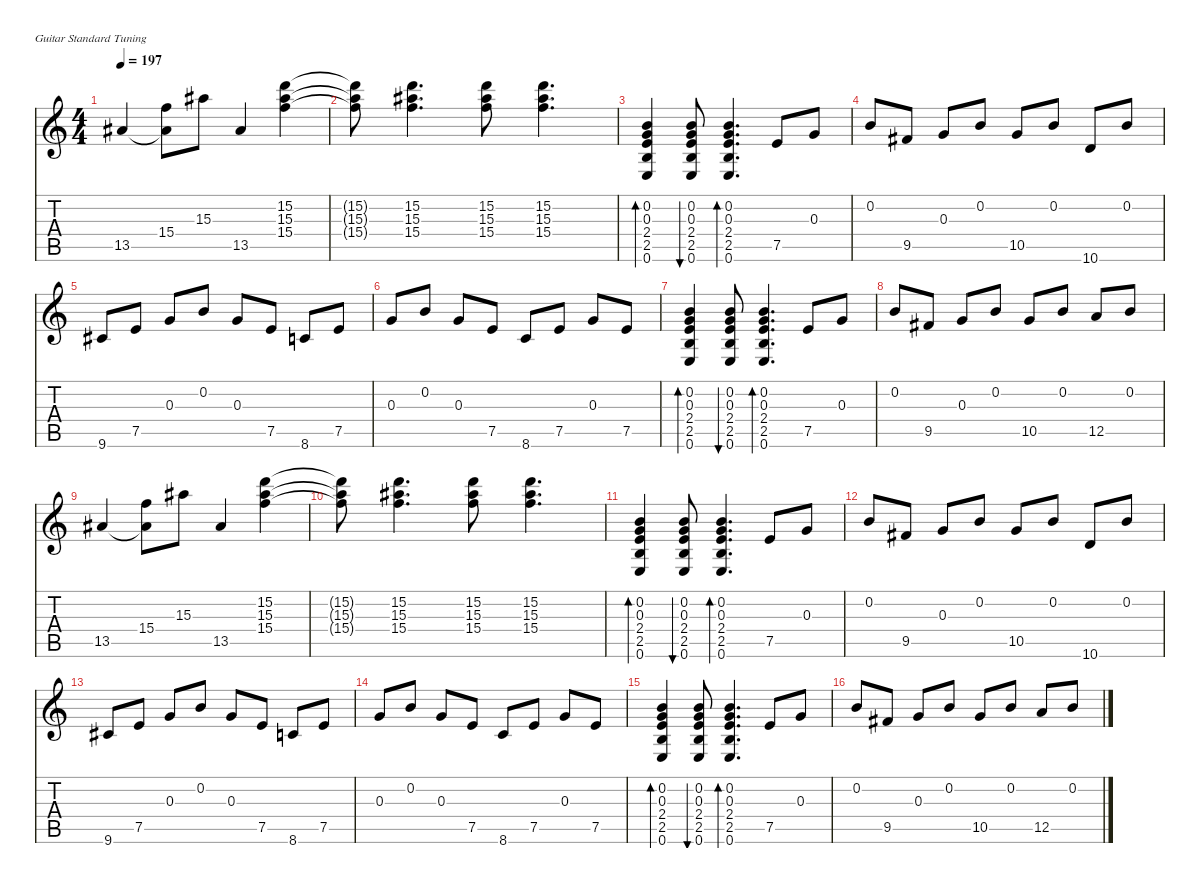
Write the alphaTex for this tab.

\defaultSystemsLayout 4
\hideDynamics
\bracketExtendMode nobrackets
\singleTrackTrackNamePolicy hidden
\multiTrackTrackNamePolicy hidden
\firstSystemTrackNameMode fullname
\firstSystemTrackNameOrientation horizontal
\otherSystemsTrackNameOrientation horizontal
\track ("Guitar 1" "dist.guit.") {instrument distortionguitar}
\staff {score tabs}
\tuning (E4 B3 G3 D3 A2 E2)
\ts (4 4)
\tempo 197
\clef g2
\ks c
13.5{acc #}.4{dy f beam Up} (15.4 13.5{t acc #}).8{beam Down} 15.3{acc #}.8{beam Down} 13.5{acc #}.4{beam Up} (15.2 15.3{acc #} 15.4).4{beam Down} |
(15.2{t} 15.3{t acc #} 15.4{t}).8{beam Down} (15.2 15.3{acc #} 15.4).4{d beam Down} (15.2 15.3{acc #} 15.4).8{beam Down} (15.2 15.3{acc #} 15.4).4{d beam Down} |
(0.2 0.3 2.4 2.5 0.6).4{bd 60 dy mf beam Up} (0.2 0.3 2.4 2.5 0.6).8{bu 60 beam Up} (0.2 0.3 2.4 2.5 0.6).4{d bd 60 beam Up} 7.5.8{dy f beam Up} 0.3.8{beam Up} |
0.2.8{beam Up} 9.5{acc #}.8{beam Up} 0.3.8{beam Up} 0.2.8{beam Up} 10.5.8{beam Up} 0.2.8{beam Up} 10.6.8{beam Up} 0.2.8{beam Up} |
9.6{acc #}.8{beam Up} 7.5.8{beam Up} 0.3.8{beam Up} 0.2.8{beam Up} 0.3.8{beam Up} 7.5.8{beam Up} 8.6.8{beam Up} 7.5.8{beam Up} |
0.3.8{beam Up} 0.2.8{beam Up} 0.3.8{beam Up} 7.5.8{beam Up} 8.6.8{beam Up} 7.5.8{beam Up} 0.3.8{beam Up} 7.5.8{beam Up} |
(0.2 0.3 2.4 2.5 0.6).4{bd 60 dy mf beam Up} (0.2 0.3 2.4 2.5 0.6).8{bu 60 beam Up} (0.2 0.3 2.4 2.5 0.6).4{d bd 60 beam Up} 7.5.8{dy f beam Up} 0.3.8{beam Up} |
0.2.8{beam Up} 9.5{acc #}.8{beam Up} 0.3.8{beam Up} 0.2.8{beam Up} 10.5.8{beam Up} 0.2.8{beam Up} 12.5.8{beam Up} 0.2.8{beam Up} |
13.5{acc #}.4{beam Up} (15.4 13.5{t acc #}).8{beam Down} 15.3{acc #}.8{beam Down} 13.5{acc #}.4{beam Up} (15.2 15.3{acc #} 15.4).4{beam Down} |
(15.2{t} 15.3{t acc #} 15.4{t}).8{beam Down} (15.2 15.3{acc #} 15.4).4{d beam Down} (15.2 15.3{acc #} 15.4).8{beam Down} (15.2 15.3{acc #} 15.4).4{d beam Down} |
(0.2 0.3 2.4 2.5 0.6).4{bd 60 dy mf beam Up} (0.2 0.3 2.4 2.5 0.6).8{bu 60 beam Up} (0.2 0.3 2.4 2.5 0.6).4{d bd 60 beam Up} 7.5.8{dy f beam Up} 0.3.8{beam Up} |
0.2.8{beam Up} 9.5{acc #}.8{beam Up} 0.3.8{beam Up} 0.2.8{beam Up} 10.5.8{beam Up} 0.2.8{beam Up} 10.6.8{beam Up} 0.2.8{beam Up} |
9.6{acc #}.8{beam Up} 7.5.8{beam Up} 0.3.8{beam Up} 0.2.8{beam Up} 0.3.8{beam Up} 7.5.8{beam Up} 8.6.8{beam Up} 7.5.8{beam Up} |
0.3.8{beam Up} 0.2.8{beam Up} 0.3.8{beam Up} 7.5.8{beam Up} 8.6.8{beam Up} 7.5.8{beam Up} 0.3.8{beam Up} 7.5.8{beam Up} |
(0.2 0.3 2.4 2.5 0.6).4{bd 60 dy mf beam Up} (0.2 0.3 2.4 2.5 0.6).8{bu 60 beam Up} (0.2 0.3 2.4 2.5 0.6).4{d bd 60 beam Up} 7.5.8{dy f beam Up} 0.3.8{beam Up} |
0.2.8{beam Up} 9.5{acc #}.8{beam Up} 0.3.8{beam Up} 0.2.8{beam Up} 10.5.8{beam Up} 0.2.8{beam Up} 12.5.8{beam Up} 0.2.8{beam Up}
